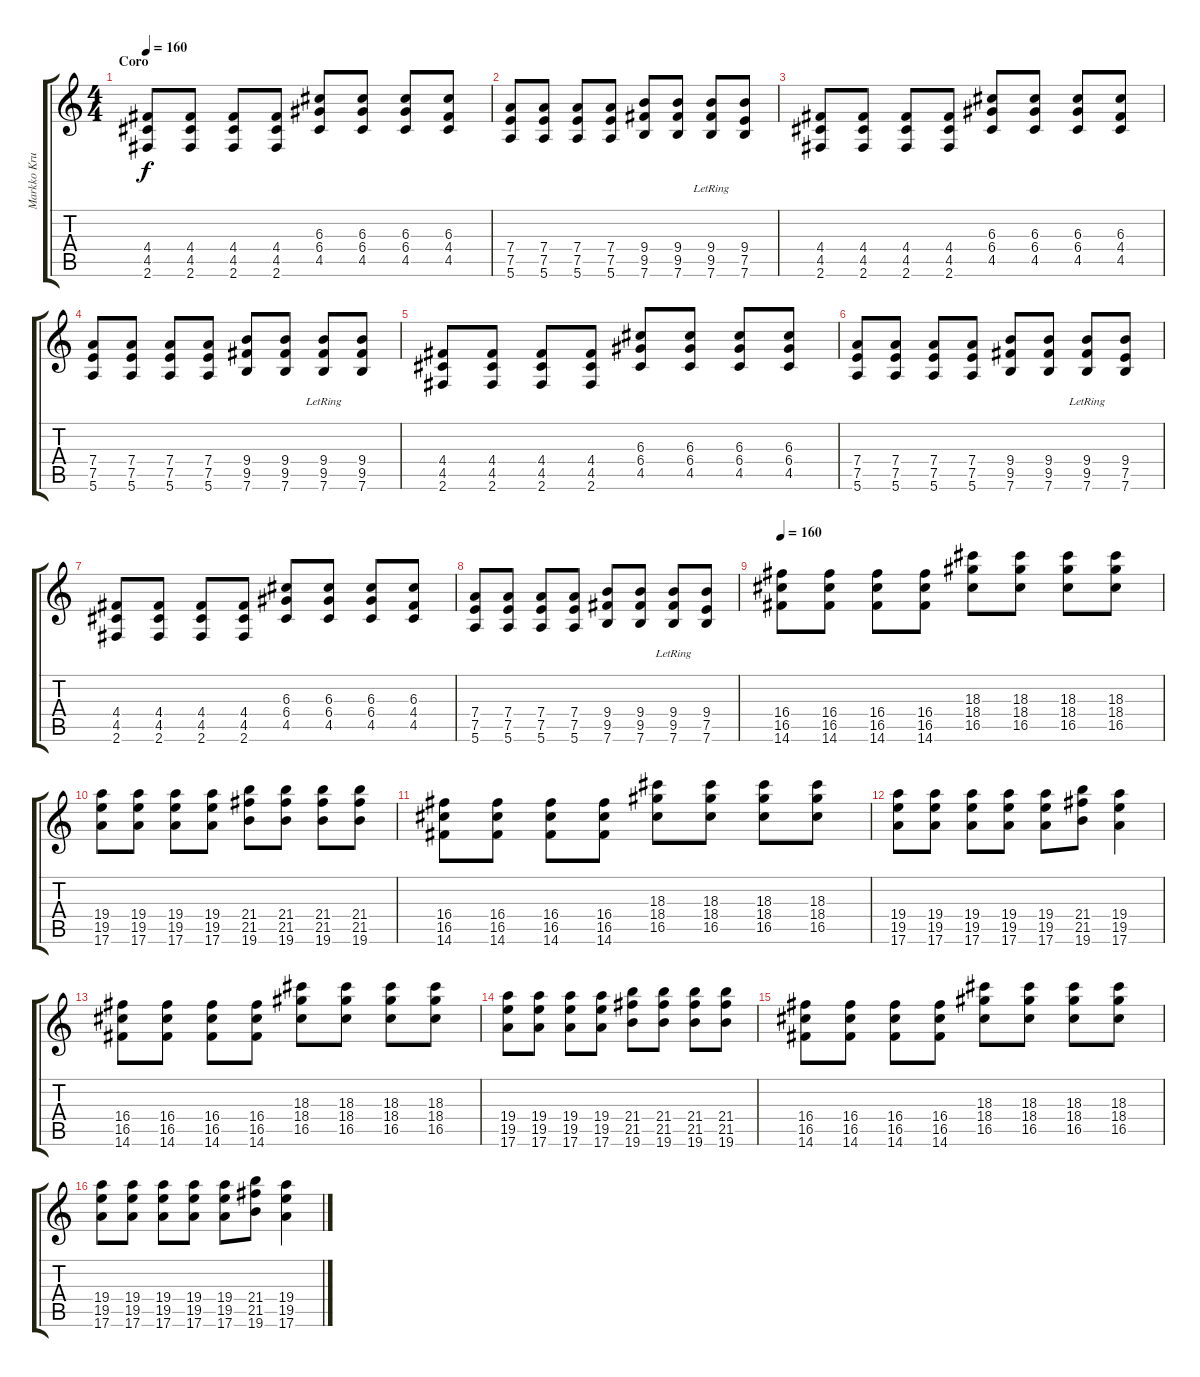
\track ("Markko Kruz" "Markko Kru") {instrument overdrivenguitar}
\staff {score tabs}
\tuning (E4 B3 G3 D3 A2 E2) {hide}
\ts (4 4)
\section ("" "Coro")
\tempo 160
\clef g2
\ks c
(4.4 4.5 2.6).8{dy f volume 11 instrument overdrivenguitar} (4.4 4.5 2.6).8 (4.4 4.5 2.6).8 (4.4 4.5 2.6).8 (6.3 6.4 4.5).8 (6.3 6.4 4.5).8 (6.3 6.4 4.5).8 (6.3 4.4 4.5).8 |
(7.4 7.5 5.6).8 (7.4 7.5 5.6).8 (7.4 7.5 5.6).8 (7.4 7.5 5.6).8 (9.4 9.5 7.6).8 (9.4 9.5 7.6).8 (9.4{lr} 9.5 7.6).8 (9.4 7.5 7.6).8 |
(4.4 4.5 2.6).8 (4.4 4.5 2.6).8 (4.4 4.5 2.6).8 (4.4 4.5 2.6).8 (6.3 6.4 4.5).8 (6.3 6.4 4.5).8 (6.3 6.4 4.5).8 (6.3 4.4 4.5).8 |
(7.4 7.5 5.6).8 (7.4 7.5 5.6).8 (7.4 7.5 5.6).8 (7.4 7.5 5.6).8 (9.4 9.5 7.6).8 (9.4 9.5 7.6).8 (9.4{lr} 9.5 7.6).8 (9.4 9.5 7.6).8 |
(4.4 4.5 2.6).8 (4.4 4.5 2.6).8 (4.4 4.5 2.6).8 (4.4 4.5 2.6).8 (6.3 6.4 4.5).8 (6.3 6.4 4.5).8 (6.3 6.4 4.5).8 (6.3 6.4 4.5).8 |
(7.4 7.5 5.6).8 (7.4 7.5 5.6).8 (7.4 7.5 5.6).8 (7.4 7.5 5.6).8 (9.4 9.5 7.6).8 (9.4 9.5 7.6).8 (9.4{lr} 9.5 7.6).8 (9.4 7.5 7.6).8 |
(4.4 4.5 2.6).8 (4.4 4.5 2.6).8 (4.4 4.5 2.6).8 (4.4 4.5 2.6).8 (6.3 6.4 4.5).8 (6.3 6.4 4.5).8 (6.3 6.4 4.5).8 (6.3 4.4 4.5).8 |
(7.4 7.5 5.6).8 (7.4 7.5 5.6).8 (7.4 7.5 5.6).8 (7.4 7.5 5.6).8 (9.4 9.5 7.6).8 (9.4 9.5 7.6).8 (9.4{lr} 9.5 7.6).8 (9.4 7.5 7.6).8 |
\tempo 160
(16.4 16.5 14.6).8 (16.4 16.5 14.6).8 (16.4 16.5 14.6).8 (16.4 16.5 14.6).8 (18.3 18.4 16.5).8 (18.3 18.4 16.5).8 (18.3 18.4 16.5).8 (18.3 18.4 16.5).8 |
(19.4 19.5 17.6).8 (19.4 19.5 17.6).8 (19.4 19.5 17.6).8 (19.4 19.5 17.6).8 (21.4 21.5 19.6).8 (21.4 21.5 19.6).8 (21.4 21.5 19.6).8 (21.4 21.5 19.6).8 |
(16.4 16.5 14.6).8 (16.4 16.5 14.6).8 (16.4 16.5 14.6).8 (16.4 16.5 14.6).8 (18.3 18.4 16.5).8 (18.3 18.4 16.5).8 (18.3 18.4 16.5).8 (18.3 18.4 16.5).8 |
(19.4 19.5 17.6).8 (19.4 19.5 17.6).8 (19.4 19.5 17.6).8 (19.4 19.5 17.6).8 (19.4 19.5 17.6).8 (21.4 21.5 19.6).8 (19.4 19.5 17.6).4 |
(16.4 16.5 14.6).8 (16.4 16.5 14.6).8 (16.4 16.5 14.6).8 (16.4 16.5 14.6).8 (18.3 18.4 16.5).8 (18.3 18.4 16.5).8 (18.3 18.4 16.5).8 (18.3 18.4 16.5).8 |
(19.4 19.5 17.6).8 (19.4 19.5 17.6).8 (19.4 19.5 17.6).8 (19.4 19.5 17.6).8 (21.4 21.5 19.6).8 (21.4 21.5 19.6).8 (21.4 21.5 19.6).8 (21.4 21.5 19.6).8 |
(16.4 16.5 14.6).8 (16.4 16.5 14.6).8 (16.4 16.5 14.6).8 (16.4 16.5 14.6).8 (18.3 18.4 16.5).8 (18.3 18.4 16.5).8 (18.3 18.4 16.5).8 (18.3 18.4 16.5).8 |
(19.4 19.5 17.6).8 (19.4 19.5 17.6).8 (19.4 19.5 17.6).8 (19.4 19.5 17.6).8 (19.4 19.5 17.6).8 (21.4 21.5 19.6).8 (19.4 19.5 17.6).4
